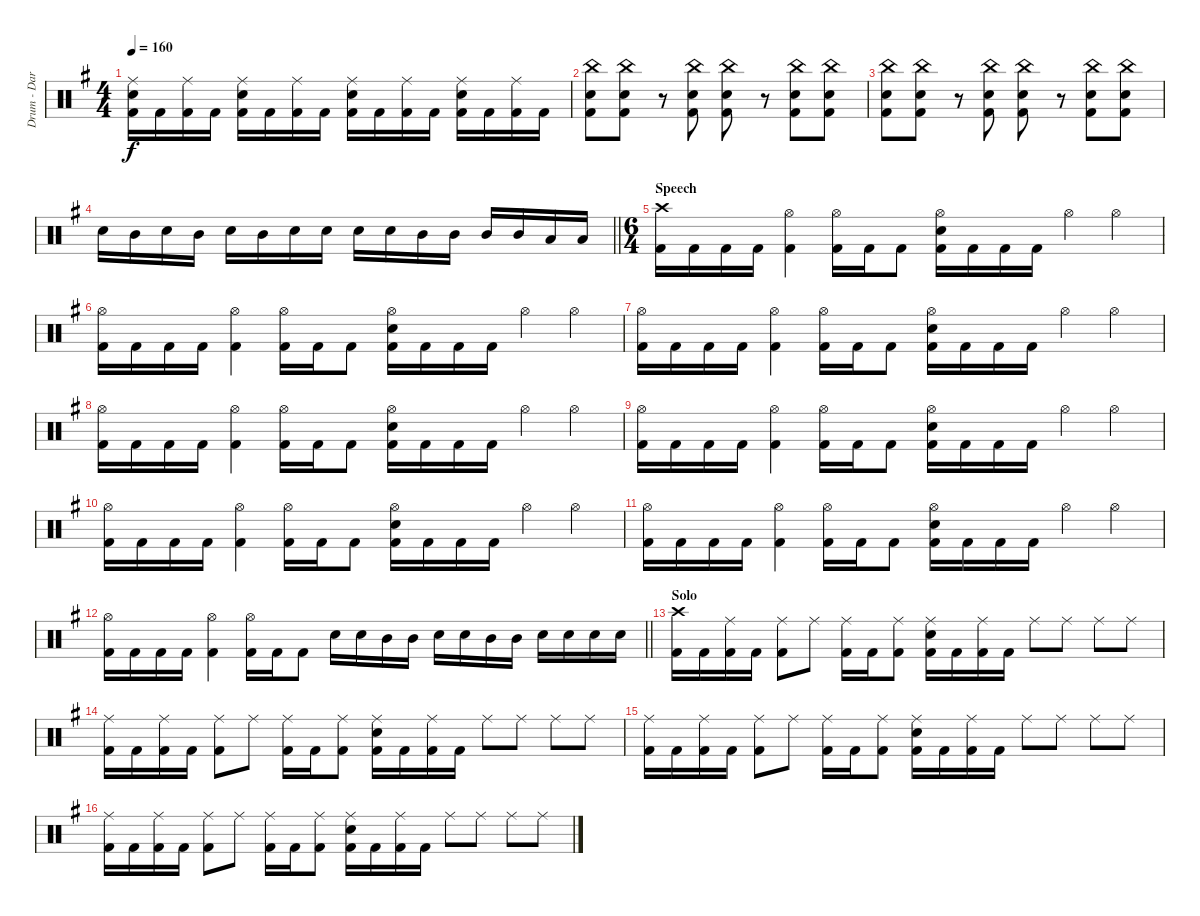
\track ("Drum - Daray" "Drum - Dar") {instrument percussion}
\staff {score}
\articulation defaults
\ts (4 4)
\tempo 160
\clef neutral
\ks g
("Ride (middle)" "Electric Snare (hit)" "Kick (hit) 2").16{dy f} "Kick (hit) 2".16 ("Ride (middle)" "Kick (hit) 2").16 "Kick (hit) 2".16 ("Ride (middle)" "Electric Snare (hit)" "Kick (hit) 2").16 "Kick (hit) 2".16 ("Ride (middle)" "Kick (hit) 2").16 "Kick (hit) 2".16 ("Ride (middle)" "Electric Snare (hit)" "Kick (hit) 2").16 "Kick (hit) 2".16 ("Ride (middle)" "Kick (hit) 2").16 "Kick (hit) 2".16 ("Ride (middle)" "Electric Snare (hit)" "Kick (hit) 2").16 "Kick (hit) 2".16 ("Ride (middle)" "Kick (hit) 2").16 "Kick (hit) 2".16 |
("China (hit)" "Electric Snare (hit)" "Kick (hit) 2").8 ("China (hit)" "Electric Snare (hit)" "Kick (hit) 2").8 r.8 ("China (hit)" "Electric Snare (hit)" "Kick (hit) 2").8 ("China (hit)" "Electric Snare (hit)" "Kick (hit) 2").8 r.8 ("China (hit)" "Electric Snare (hit)" "Kick (hit) 2").8 ("China (hit)" "Electric Snare (hit)" "Kick (hit) 2").8 |
("China (hit)" "Electric Snare (hit)" "Kick (hit) 2").8 ("China (hit)" "Electric Snare (hit)" "Kick (hit) 2").8 r.8 ("China (hit)" "Electric Snare (hit)" "Kick (hit) 2").8 ("China (hit)" "Electric Snare (hit)" "Kick (hit) 2").8 r.8 ("China (hit)" "Electric Snare (hit)" "Kick (hit) 2").8 ("China (hit)" "Electric Snare (hit)" "Kick (hit) 2").8 |
\barLineRight lightlight "Electric Snare (hit)".16 "Mid Tom (hit)".16 "Electric Snare (hit)".16 "Mid Tom (hit)".16 "Electric Snare (hit)".16 "Mid Tom (hit)".16 "Electric Snare (hit)".16 "Electric Snare (hit)".16 "Electric Snare (hit)".16 "Electric Snare (hit)".16 "Mid Tom (hit)".16 "Mid Tom (hit)".16 "Mid Tom (hit)".16 "Mid Tom (hit)".16 "Low Tom (hit)".16 "Low Tom (hit)".16
|
\ts (6 4)
\section ("" "Speech")
("Crash high (hit)" "Kick (hit) 2").16 "Kick (hit) 2".16 "Kick (hit) 2".16 "Kick (hit) 2".16 ("Hi-Hat (open)" "Kick (hit) 2").4 ("Hi-Hat (open)" "Kick (hit) 2").16 "Kick (hit) 2".16 "Kick (hit) 2".8 ("Hi-Hat (open)" "Electric Snare (hit)" "Kick (hit) 2").16 "Kick (hit) 2".16 "Kick (hit) 2".16 "Kick (hit) 2".16 "Hi-Hat (open)".4 "Hi-Hat (open)".4 |
("Hi-Hat (open)" "Kick (hit) 2").16 "Kick (hit) 2".16 "Kick (hit) 2".16 "Kick (hit) 2".16 ("Hi-Hat (open)" "Kick (hit) 2").4 ("Hi-Hat (open)" "Kick (hit) 2").16 "Kick (hit) 2".16 "Kick (hit) 2".8 ("Hi-Hat (open)" "Electric Snare (hit)" "Kick (hit) 2").16 "Kick (hit) 2".16 "Kick (hit) 2".16 "Kick (hit) 2".16 "Hi-Hat (open)".4 "Hi-Hat (open)".4 |
("Hi-Hat (open)" "Kick (hit) 2").16 "Kick (hit) 2".16 "Kick (hit) 2".16 "Kick (hit) 2".16 ("Hi-Hat (open)" "Kick (hit) 2").4 ("Hi-Hat (open)" "Kick (hit) 2").16 "Kick (hit) 2".16 "Kick (hit) 2".8 ("Hi-Hat (open)" "Electric Snare (hit)" "Kick (hit) 2").16 "Kick (hit) 2".16 "Kick (hit) 2".16 "Kick (hit) 2".16 "Hi-Hat (open)".4 "Hi-Hat (open)".4 |
("Hi-Hat (open)" "Kick (hit) 2").16 "Kick (hit) 2".16 "Kick (hit) 2".16 "Kick (hit) 2".16 ("Hi-Hat (open)" "Kick (hit) 2").4 ("Hi-Hat (open)" "Kick (hit) 2").16 "Kick (hit) 2".16 "Kick (hit) 2".8 ("Hi-Hat (open)" "Electric Snare (hit)" "Kick (hit) 2").16 "Kick (hit) 2".16 "Kick (hit) 2".16 "Kick (hit) 2".16 "Hi-Hat (open)".4 "Hi-Hat (open)".4 |
("Hi-Hat (open)" "Kick (hit) 2").16 "Kick (hit) 2".16 "Kick (hit) 2".16 "Kick (hit) 2".16 ("Hi-Hat (open)" "Kick (hit) 2").4 ("Hi-Hat (open)" "Kick (hit) 2").16 "Kick (hit) 2".16 "Kick (hit) 2".8 ("Hi-Hat (open)" "Electric Snare (hit)" "Kick (hit) 2").16 "Kick (hit) 2".16 "Kick (hit) 2".16 "Kick (hit) 2".16 "Hi-Hat (open)".4 "Hi-Hat (open)".4 |
("Hi-Hat (open)" "Kick (hit) 2").16 "Kick (hit) 2".16 "Kick (hit) 2".16 "Kick (hit) 2".16 ("Hi-Hat (open)" "Kick (hit) 2").4 ("Hi-Hat (open)" "Kick (hit) 2").16 "Kick (hit) 2".16 "Kick (hit) 2".8 ("Hi-Hat (open)" "Electric Snare (hit)" "Kick (hit) 2").16 "Kick (hit) 2".16 "Kick (hit) 2".16 "Kick (hit) 2".16 "Hi-Hat (open)".4 "Hi-Hat (open)".4 |
("Hi-Hat (open)" "Kick (hit) 2").16 "Kick (hit) 2".16 "Kick (hit) 2".16 "Kick (hit) 2".16 ("Hi-Hat (open)" "Kick (hit) 2").4 ("Hi-Hat (open)" "Kick (hit) 2").16 "Kick (hit) 2".16 "Kick (hit) 2".8 ("Hi-Hat (open)" "Electric Snare (hit)" "Kick (hit) 2").16 "Kick (hit) 2".16 "Kick (hit) 2".16 "Kick (hit) 2".16 "Hi-Hat (open)".4 "Hi-Hat (open)".4 |
\barLineRight lightlight
("Hi-Hat (open)" "Kick (hit) 2").16 "Kick (hit) 2".16 "Kick (hit) 2".16 "Kick (hit) 2".16 ("Hi-Hat (open)" "Kick (hit) 2").4 ("Hi-Hat (open)" "Kick (hit) 2").16 "Kick (hit) 2".16 "Kick (hit) 2".8 "Electric Snare (hit)".16 "Electric Snare (hit)".16 "Mid Tom (hit)".16 "Mid Tom (hit)".16 "Electric Snare (hit)".16 "Electric Snare (hit)".16 "Mid Tom (hit)".16 "Mid Tom (hit)".16 "Electric Snare (hit)".16 "Electric Snare (hit)".16 "Electric Snare (hit)".16 "Electric Snare (hit)".16 |
\section ("" "Solo")
("Crash high (hit)" "Kick (hit) 2").16 "Kick (hit) 2".16 ("Ride (middle)" "Kick (hit) 2").16 "Kick (hit) 2".16 ("Ride (middle)" "Kick (hit) 2").8 "Ride (middle)".8 ("Ride (middle)" "Kick (hit) 2").16 "Kick (hit) 2".16 ("Ride (middle)" "Kick (hit) 2").8 ("Ride (middle)" "Electric Snare (hit)" "Kick (hit) 2").16 "Kick (hit) 2".16 ("Ride (middle)" "Kick (hit) 2").16 "Kick (hit) 2".16 "Ride (middle)".8 "Ride (middle)".8 "Ride (middle)".8 "Ride (middle)".8 |
("Ride (middle)" "Kick (hit) 2").16 "Kick (hit) 2".16 ("Ride (middle)" "Kick (hit) 2").16 "Kick (hit) 2".16 ("Ride (middle)" "Kick (hit) 2").8 "Ride (middle)".8 ("Ride (middle)" "Kick (hit) 2").16 "Kick (hit) 2".16 ("Ride (middle)" "Kick (hit) 2").8 ("Ride (middle)" "Electric Snare (hit)" "Kick (hit) 2").16 "Kick (hit) 2".16 ("Ride (middle)" "Kick (hit) 2").16 "Kick (hit) 2".16 "Ride (middle)".8 "Ride (middle)".8 "Ride (middle)".8 "Ride (middle)".8 |
("Ride (middle)" "Kick (hit) 2").16 "Kick (hit) 2".16 ("Ride (middle)" "Kick (hit) 2").16 "Kick (hit) 2".16 ("Ride (middle)" "Kick (hit) 2").8 "Ride (middle)".8 ("Ride (middle)" "Kick (hit) 2").16 "Kick (hit) 2".16 ("Ride (middle)" "Kick (hit) 2").8 ("Ride (middle)" "Electric Snare (hit)" "Kick (hit) 2").16 "Kick (hit) 2".16 ("Ride (middle)" "Kick (hit) 2").16 "Kick (hit) 2".16 "Ride (middle)".8 "Ride (middle)".8 "Ride (middle)".8 "Ride (middle)".8 |
("Ride (middle)" "Kick (hit) 2").16 "Kick (hit) 2".16 ("Ride (middle)" "Kick (hit) 2").16 "Kick (hit) 2".16 ("Ride (middle)" "Kick (hit) 2").8 "Ride (middle)".8 ("Ride (middle)" "Kick (hit) 2").16 "Kick (hit) 2".16 ("Ride (middle)" "Kick (hit) 2").8 ("Ride (middle)" "Electric Snare (hit)" "Kick (hit) 2").16 "Kick (hit) 2".16 ("Ride (middle)" "Kick (hit) 2").16 "Kick (hit) 2".16 "Ride (middle)".8 "Ride (middle)".8 "Ride (middle)".8 "Ride (middle)".8
